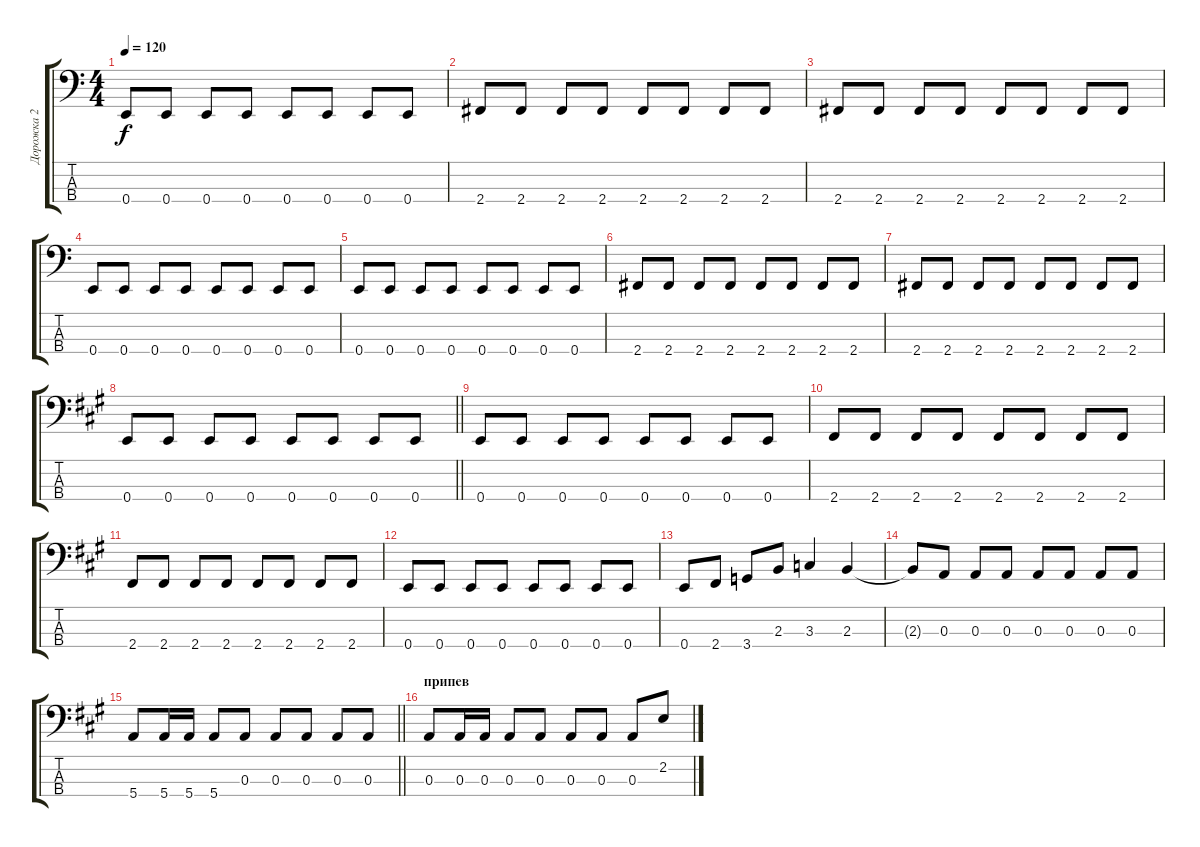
\track ("Дорожка 2" "Дорожка 2") {instrument electricbasspick}
\staff {score tabs}
\tuning (G2 D2 A1 E1) {hide}
\ts (4 4)
\tempo 120
\clef f4
\ks c
0.4.8{dy f} 0.4.8 0.4.8 0.4.8 0.4.8 0.4.8 0.4.8 0.4.8 |
2.4.8 2.4.8 2.4.8 2.4.8 2.4.8 2.4.8 2.4.8 2.4.8 |
2.4.8 2.4.8 2.4.8 2.4.8 2.4.8 2.4.8 2.4.8 2.4.8 |
0.4.8 0.4.8 0.4.8 0.4.8 0.4.8 0.4.8 0.4.8 0.4.8 |
0.4.8 0.4.8 0.4.8 0.4.8 0.4.8 0.4.8 0.4.8 0.4.8 |
2.4.8 2.4.8 2.4.8 2.4.8 2.4.8 2.4.8 2.4.8 2.4.8 |
2.4.8 2.4.8 2.4.8 2.4.8 2.4.8 2.4.8 2.4.8 2.4.8 |
\barLineRight lightlight
\ks f#minor
0.4.8 0.4.8 0.4.8 0.4.8 0.4.8 0.4.8 0.4.8 0.4.8 |
0.4.8 0.4.8 0.4.8 0.4.8 0.4.8 0.4.8 0.4.8 0.4.8 |
2.4.8 2.4.8 2.4.8 2.4.8 2.4.8 2.4.8 2.4.8 2.4.8 |
2.4.8 2.4.8 2.4.8 2.4.8 2.4.8 2.4.8 2.4.8 2.4.8 |
0.4.8 0.4.8 0.4.8 0.4.8 0.4.8 0.4.8 0.4.8 0.4.8 |
0.4.8 2.4.8 3.4.8 2.3.8 3.3.4 2.3.4 |
2.3{t}.8 0.3.8 0.3.8 0.3.8 0.3.8 0.3.8 0.3.8 0.3.8 |
\barLineRight lightlight
5.4.8 5.4.16 5.4.16 5.4.8 0.3.8 0.3.8 0.3.8 0.3.8 0.3.8 |
\section ("" "припев")
0.3.8 0.3.16 0.3.16 0.3.8 0.3.8 0.3.8 0.3.8 0.3.8 2.2.8
